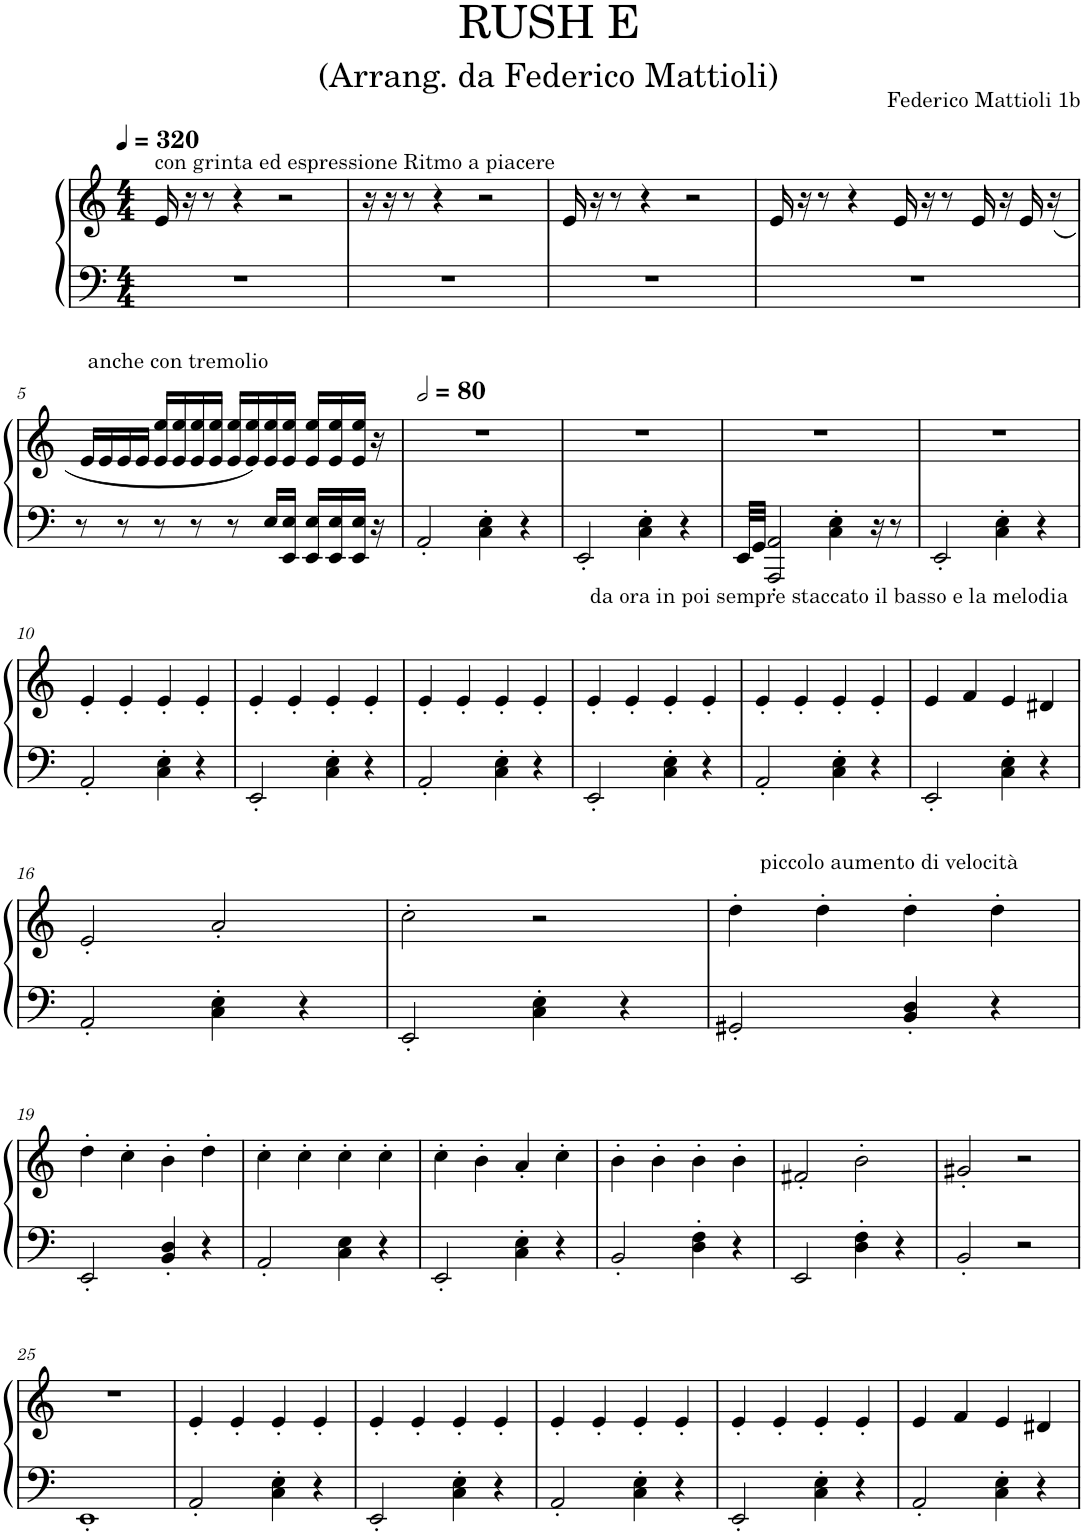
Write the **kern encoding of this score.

**kern	**kern
*part1	*part1
*staff2	*staff1
*I"Piano	*
*I'Pno.	*
*clefF4	*clefG2
*k[]	*k[]
*M4/4	*M4/4
*MM320	*MM320
=1	=1
!	!LO:TX:a:t=con grinta ed espressione Ritmo a piacere
1r	16e/
.	16r
.	8r
.	4r
.	2r
=2	=2
1r	16r
.	16r
.	8r
.	4r
.	2r
=3	=3
1r	16e/
.	16r
.	8r
.	4r
.	2r
=4	=4
1r	16e/
.	16r
.	8r
.	4r
.	16e/
.	16r
.	8r
.	16e/
.	16r
.	16e/
.	(16r
!!LO:LB:g=z
=5	=5
8r	16e/LL
.	16e/
8r	16e/
.	16e/JJ
8r	16e/ 16ee/LL
.	16e/ 16ee/
8r	16e/ 16ee/
.	16e/ 16ee/JJ
8r	16e/ 16ee/LL
!	!LO:TX:a:t=anche con tremolio
.	16e/ 16ee/)
16E/LL	16e/ 16ee/
16EE/ 16E/JJ	16e/ 16ee/JJ
16EE/ 16E/LL	16e/ 16ee/LL
16EE/ 16E/	16e/ 16ee/
16EE/ 16E/JJ	16e/ 16ee/JJ
16r	16r
=6	=6
*	*MM160
2AA'/	1r
4C\' 4E\'	.
4r	.
=7	=7
2EE'/	1r
4C\' 4E\'	.
4r	.
=8	=8
32EE/LLL	1r
32GG/JJJ	.
2AAA/' 2AA/'	.
4C\' 4E\'	.
16r	.
8r	.
=9	=9
2EE'/	1r
!LO:TX:b:t=da ora in poi sempre staccato il basso e la melodia	!
4C\' 4E\'	.
4r	.
!!LO:LB:g=z
=10	=10
2AA'/	4e'/
.	4e'/
4C\' 4E\'	4e'/
4r	4e'/
=11	=11
2EE'/	4e'/
.	4e'/
4C\' 4E\'	4e'/
4r	4e'/
=12	=12
2AA'/	4e'/
.	4e'/
4C\' 4E\'	4e'/
4r	4e'/
=13	=13
2EE'/	4e'/
.	4e'/
4C\' 4E\'	4e'/
4r	4e'/
=14	=14
2AA'/	4e'/
.	4e'/
4C\' 4E\'	4e'/
4r	4e'/
=15	=15
2EE'/	4e/
.	4f/
4C\' 4E\'	4e/
4r	4d#X/
!!LO:LB:g=z
=16	=16
2AA'/	2e'/
4C\' 4E\'	2a'/
4r	.
=17	=17
2EE'/	2cc'\
4C\' 4E\'	2r
4r	.
=18	=18
2GG#X'/	4dd'\
.	4dd'\
4BB/' 4D/'	4dd'\
!	!LO:TX:a:t=piccolo aumento di velocità
4r	4dd'\
!!LO:LB:g=z
=19	=19
2EE'/	4dd'\
.	4cc'\
4BB/' 4D/'	4b'\
4r	4dd'\
=20	=20
2AA'/	4cc'\
.	4cc'\
4C\ 4E\	4cc'\
4r	4cc'\
=21	=21
2EE'/	4cc'\
.	4b'\
4C\' 4E\'	4a'/
4r	4cc'\
=22	=22
2BB'/	4b'\
.	4b'\
4D\' 4F\'	4b'\
4r	4b'\
=23	=23
2EE/	2f#X'/
4D\' 4F\'	2b'\
4r	.
=24	=24
2BB'/	2g#X'/
2r	2r
!!LO:LB:g=z
=25	=25
1EE'	1r
=26	=26
2AA'/	4e'/
.	4e'/
4C\' 4E\'	4e'/
4r	4e'/
=27	=27
2EE'/	4e'/
.	4e'/
4C\' 4E\'	4e'/
4r	4e'/
=28	=28
2AA'/	4e'/
.	4e'/
4C\' 4E\'	4e'/
4r	4e'/
=29	=29
2EE'/	4e'/
.	4e'/
4C\' 4E\'	4e'/
4r	4e'/
=30	=30
2AA'/	4e/
.	4f/
4C\' 4E\'	4e/
4r	4d#X/
=	=
*-	*-
